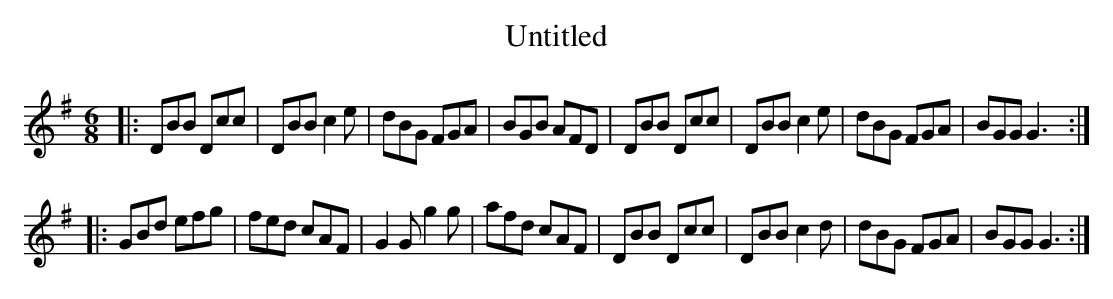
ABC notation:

X:1
T:Untitled
M:6/8
L:1/8
K:G
|:DBB Dcc|DBB c2e|dBG FGA|BGB AFD|\
DBB Dcc|DBB c2e|dBG FGA|BGG G3:|
|:GBd efg|fed cAF|G2G g2g|afd cAF|\
DBB Dcc|DBB c2d|dBG FGA|BGG G3:|
